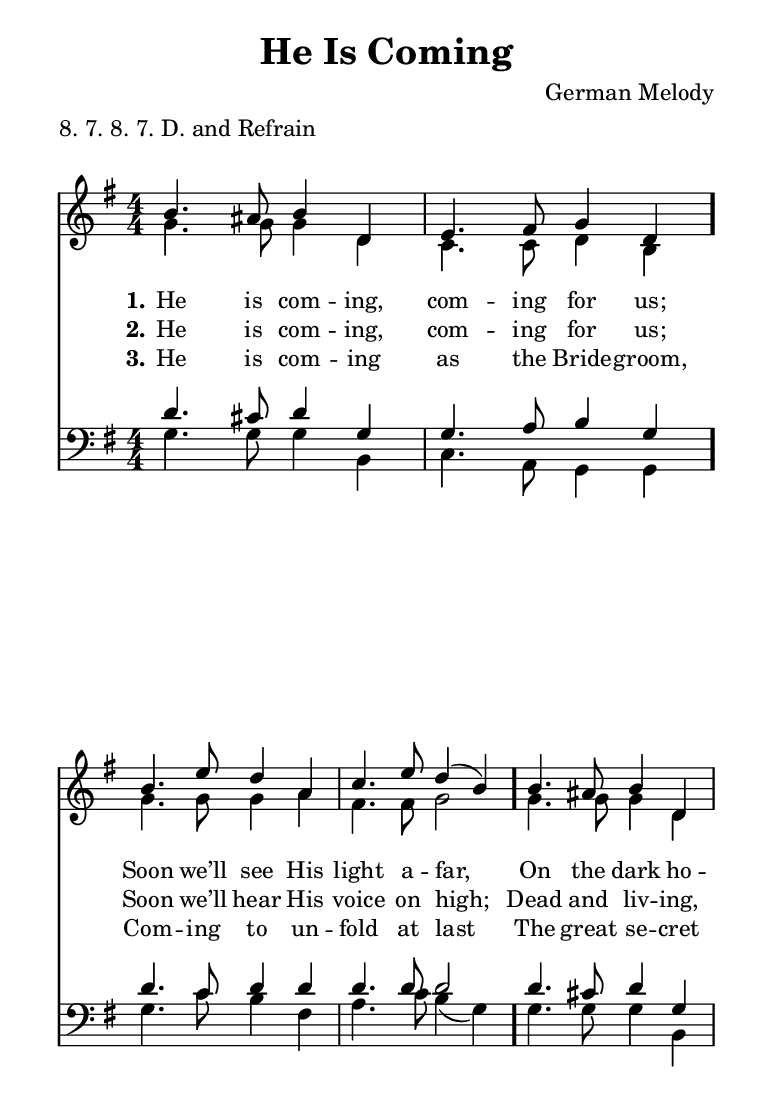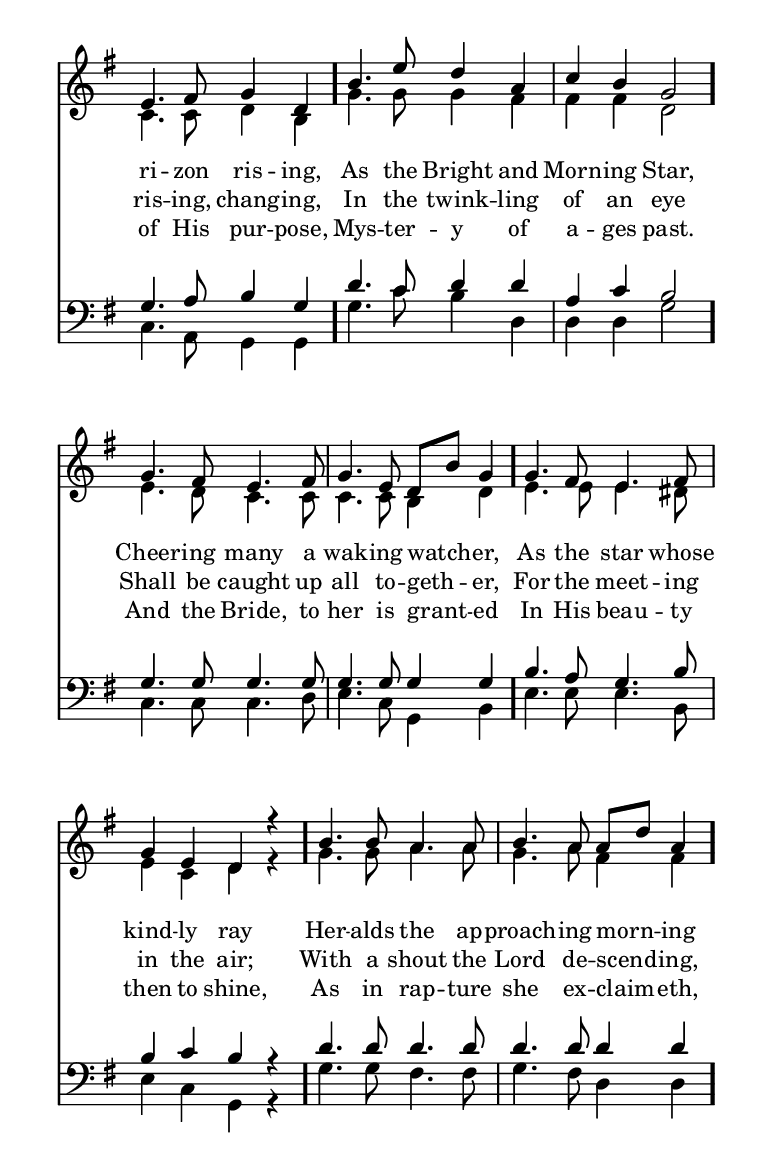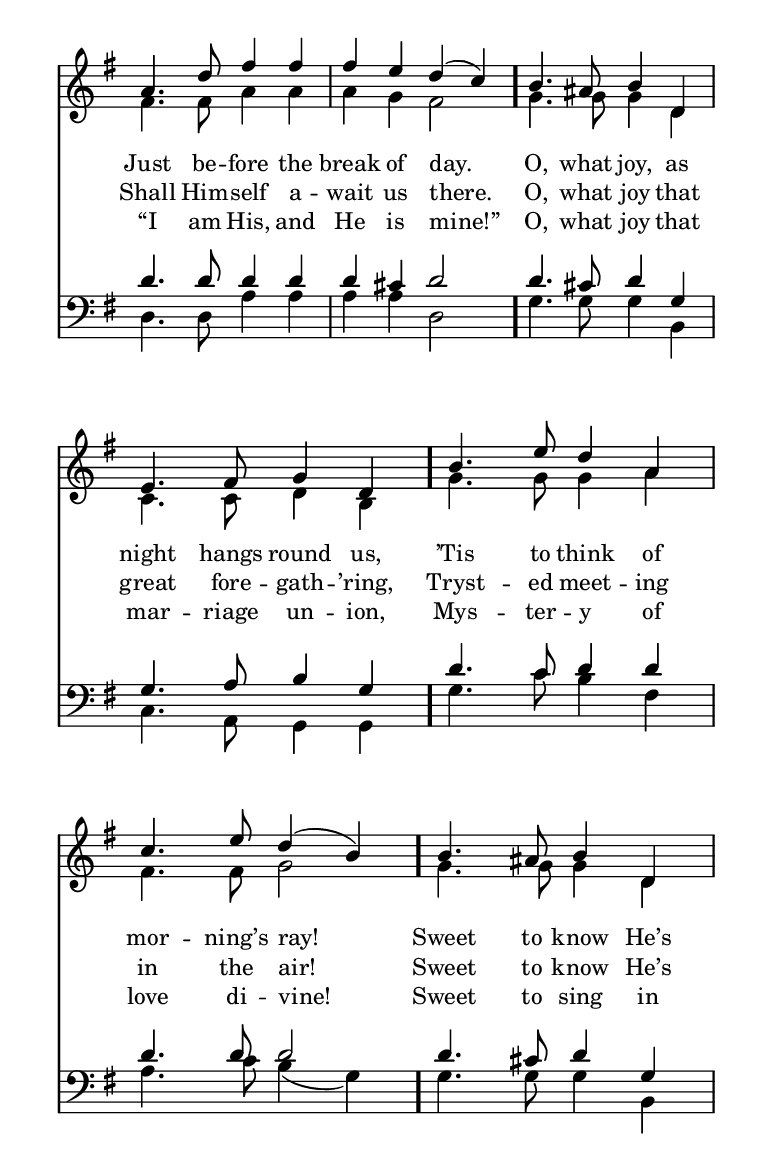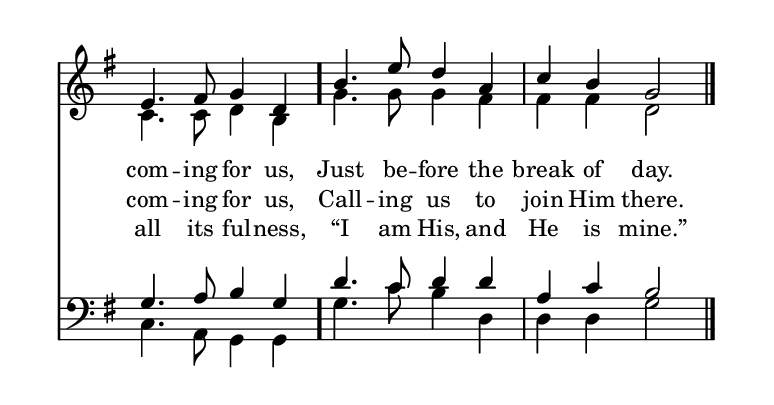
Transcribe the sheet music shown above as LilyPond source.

\include "common/global.ily"
\paper {
  \include "common/paper.ily"
  systems-per-page = #(cond (is-eogsized 4) (#t #f))
  ragged-last-bottom = ##t
}

\header{
  hymnnumber = "218"
  title = "He Is Coming"
  tunename = ""
  meter = "8. 7. 8. 7. D. and Refrain"
  poet = ""
  composer = "German Melody"
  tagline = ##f
}

global = {
  \include "common/overrides.ily"
  \override Staff.TimeSignature.style = #'numbered
  \time 4/4
  \override Score.MetronomeMark.transparent = ##t % hide all fermata changes too
  \tempo 4=110
  \key g \major
  \autoBeamOff
}

notesSoprano = {
\global
\relative c'' {

  b4. ais8 b4 d, | e4. fis8 g4 d |
  b'4. e8 d4 a | c4. e8 d4( b) |
  b4. ais8 b4 d, | e4. fis8 g4 d |
  b'4. e8 d4 a | c b g2

  g4. fis8 e4. fis8 | g4. e8 d8[ b'] g4 |
  g4. fis8 e4. fis8 | g4 e d r |
  b'4. b8 a4. a8 | b4. a8 a8[ d] a4 |
  a4. d8 fis4 fis | fis e d( c) % !

  b4. ais8 b4 d, | e4. fis8 g4 d |
  b'4. e8 d4 a | c4. e8 d4( b) |
  b4. ais8 b4 d, | e4. fis8 g4 d |
  b'4. e8 d4 a | c b g2 |

  \bar "|."

}
}

notesAlto = {
\global
\relative e' {

  g4. g8 g4 d | c4. c8 d4 b |
  g'4. g8 g4 a | fis4. fis8 g2 |
  g4. g8 g4 d | c4. c8 d4 b |
  g'4. g8 g4 fis | fis fis d2 |

  e4. d8 c4. c8 | c4. c8 b4 d |
  e4. e8 e4. dis8 | e4 c d r |
  g4. g8 a4. a8 | g4. a8 fis4 fis |
  fis4. fis8 a4 a | a g fis2 |

  g4. g8 g4 d | c4. c8 d4 b |
  g'4. g8 g4 a | fis4. fis8 g2 |
  g4. g8 g4 d | c4. c8 d4 b |
  g'4. g8 g4 fis | fis fis d2 |

}
}

notesTenor = {
\global
\relative a {

  d4. cis8 d4 g, | g4. a8 b4 g |
  d'4. c8 d4 d | d4. d8 d2 |
  d4. cis8 d4 g, | g4. a8 b4 g |
  d'4. c8 d4 d | a4 c b2 |

  g4. g8 g4. g8 | g4. g8 g4 g |
  b4. a8 g4. b8 | b4 c b r |
  d4. d8 d4. d8 | d4. d8 d4 d |
  d4. d8 d4 d | d cis d2 |

  d4. cis8 d4 g, | g4. a8 b4 g |
  d'4. c8 d4 d | d4. d8 d2 |
  d4. cis8 d4 g, | g4. a8 b4 g |
  d'4. c8 d4 d | a4 c b2 |

}
}

notesBass = {
\global
\relative f {

  g4. g8 g4 b, | c4. a8 g4 g |
  g'4. c8 b4 fis | a4. c8 b4( g) |
  g4. g8 g4 b, | c4. a8 g4 g |
  g'4. c8 b4 d, | d d g2 |

  c,4. c8 c4. d8 | e4. c8 g4 b |
  e4. e8 e4. b8 | e4 c g r |
  g'4. g8 fis4. fis8 | g4. fis8 d4 d |
  d4. d8 a'4 a | a a d,2 |

  g4. g8 g4 b, | c4. a8 g4 g |
  g'4. c8 b4 fis | a4. c8 b4( g) |
  g4. g8 g4 b, | c4. a8 g4 g |
  g'4. c8 b4 d, | d d g2 |

}
}

wordsA = \lyricmode {
\set stanza = "1."

He is com -- ing, com -- ing for us; \bar "."
Soon we’ll see His light a -- far, \bar "."
On the dark ho -- ri -- zon ris -- ing, \bar "."
As the Bright and Morn -- ing Star, \bar "."
Cheer -- ing many a wak -- ing watch -- er, \bar "."
As the star whose kind -- ly ray \bar "."
Her -- alds the ap -- proach -- ing morn -- ing \bar "."
Just be -- fore the break of day. \bar "."
O, what joy, as night hangs round us, \bar "."
’Tis to think of mor -- ning’s ray! \bar "."
Sweet to know He’s com -- ing for us, \bar "."
Just be -- fore the break of day. \bar "."

}

wordsB = \lyricmode {
\set stanza = "2."

He is com -- ing, com -- ing for us;
Soon we’ll hear His voice on high;
Dead and liv -- ing, ris -- ing, chang -- ing,
In the twink -- ling of an eye
Shall be caught up all to -- geth -- er,
For the meet -- ing in the air;
With a shout the Lord de -- scend -- ing,
Shall Him -- self a -- wait us there.
O, what joy that great fore -- gath -- ’ring,
Tryst -- ed meet -- ing in the air!
Sweet to know He’s com -- ing for us,
Call -- ing us to join Him there.

}

wordsC = \lyricmode {
\set stanza = "3."

He is com -- ing as the Bride -- groom,
Com -- ing to un -- fold at last
The great se -- cret of His pur -- pose,
Mys -- ter -- y of a -- ges past.
And the Bride, to her is grant -- ed
In His beau -- ty then to shine,
As in rap -- ture she ex -- claim -- eth,
“I am His, and He is mine!”
O, what joy that mar -- riage un -- ion,
Mys -- ter -- y of love di -- vine!
Sweet to sing in all its ful -- ness,
“I am His, and He is mine.”

}

\score {
  \context ChoirStaff <<
    \context Staff = upper <<
      \set ChoirStaff.systemStartDelimiter = #'SystemStartBar
      \context Voice  = sopranos { \voiceOne << \notesSoprano >> }
      \context Voice  = altos { \voiceTwo << \notesAlto >> }
      \context Lyrics = one   \lyricsto sopranos \wordsA
      \context Lyrics = two   \lyricsto sopranos \wordsB
      \context Lyrics = three \lyricsto sopranos \wordsC
    >>
    \context Staff = men <<
      \clef bass
      \context Voice  = tenors { \voiceOne << \notesTenor >> }
      \context Voice  = basses { \voiceTwo << \notesBass >> }
    >>
  >>
  \layout {
    \include "common/layout.ily"
  }
  \midi{
    \include "common/midi.ily"
  }
}

\version "2.19.49"  % necessary for upgrading to future LilyPond versions.

% vi:set et ts=2 sw=2 ai nocindent syntax=lilypond:
